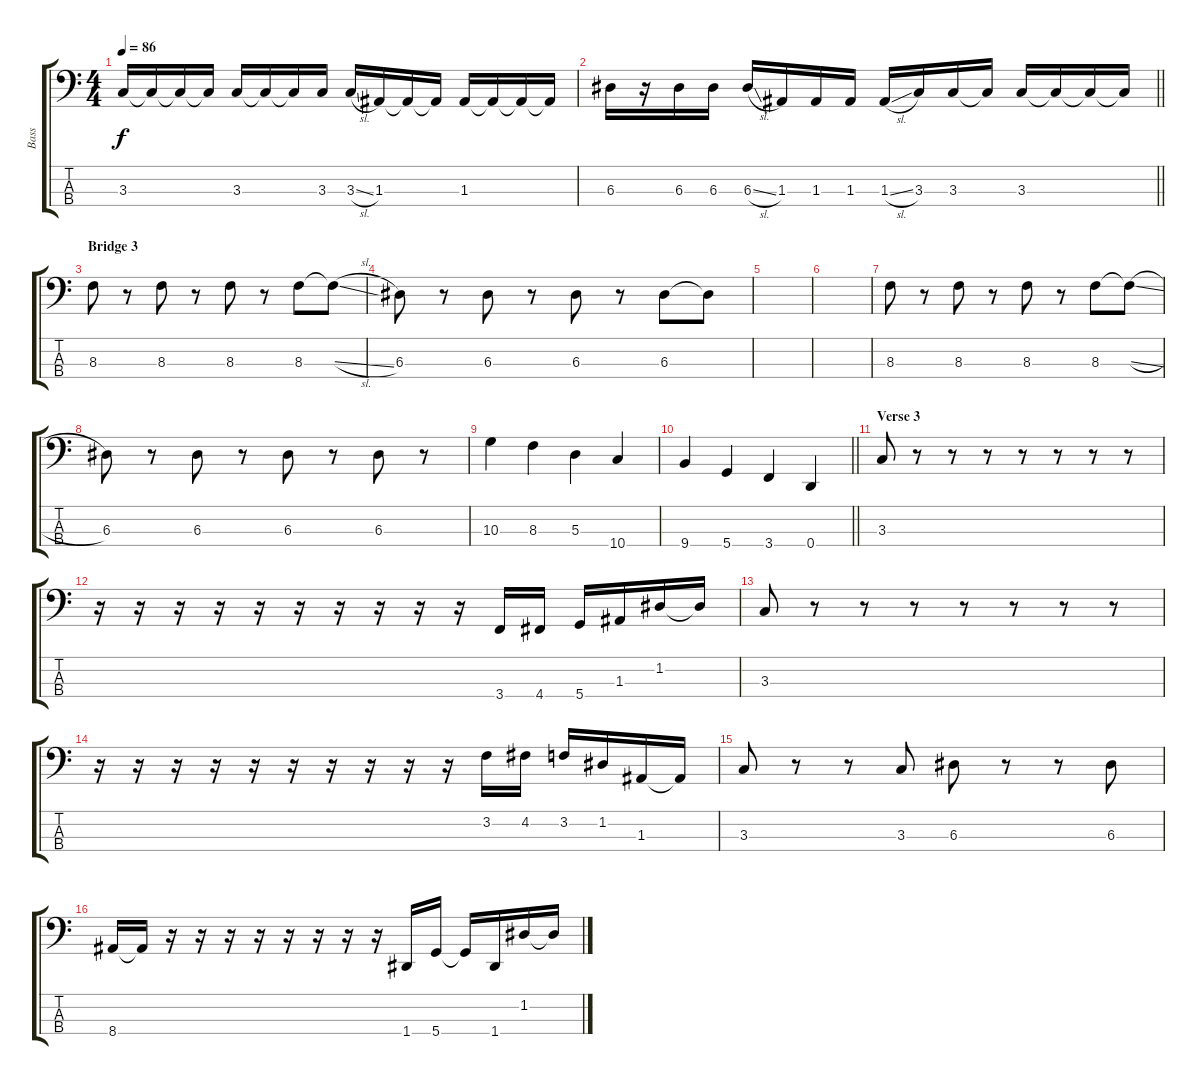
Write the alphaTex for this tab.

\track ("Bass" "Bass") {instrument electricbassfinger}
\staff {score tabs}
\tuning (G2 D2 A1 D1) {hide}
\ts (4 4)
\tempo 86
\clef f4
\ks c
3.3.16{dy f} 3.3{t}.16 3.3{t}.16 3.3{t}.16 3.3.16 3.3{t}.16 3.3{t}.16 3.3.16 3.3{sl}.16 1.3.16 1.3{t}.16 1.3{t}.16 1.3.16 1.3{t}.16 1.3{t}.16 1.3{t}.16 |
\barLineRight lightlight
6.3.16 r.16 6.3.16 6.3.16 6.3{sl}.16 1.3.16 1.3.16 1.3.16 1.3{sl}.16 3.3.16 3.3.16 3.3{t}.16 3.3.16 3.3{t}.16 3.3{t}.16 3.3{t}.16 |
\section ("" "Bridge 3")
8.3.8 r.8 8.3.8 r.8 8.3.8 r.8 8.3.8 8.3{sl t}.8 |
6.3.8 r.8 6.3.8 r.8 6.3.8 r.8 6.3.8 6.3{t}.8 |
|
|
8.3.8 r.8 8.3.8 r.8 8.3.8 r.8 8.3.8 8.3{sl t}.8 |
6.3.8 r.8 6.3.8 r.8 6.3.8 r.8 6.3.8 r.8 |
10.3.4 8.3.4 5.3.4 10.4.4 |
\barLineRight lightlight
9.4.4 5.4.4 3.4.4 0.4.4 |
\section ("" "Verse 3")
3.3.8 r.8 r.8 r.8 r.8 r.8 r.8 r.8 |
r.16 r.16 r.16 r.16 r.16 r.16 r.16 r.16 r.16 r.16 3.4.16 4.4.16 5.4.16 1.3.16 1.2.16 1.2{t}.16 |
3.3.8 r.8 r.8 r.8 r.8 r.8 r.8 r.8 |
r.16 r.16 r.16 r.16 r.16 r.16 r.16 r.16 r.16 r.16 3.2.16 4.2.16 3.2.16 1.2.16 1.3.16 1.3{t}.16 |
3.3.8 r.8 r.8 3.3.8 6.3.8 r.8 r.8 6.3.8 |
8.4.16 8.4{t}.16 r.16 r.16 r.16 r.16 r.16 r.16 r.16 r.16 1.4.16 5.4.16 5.4{t}.16 1.4.16 1.2.16 1.2{t}.16
